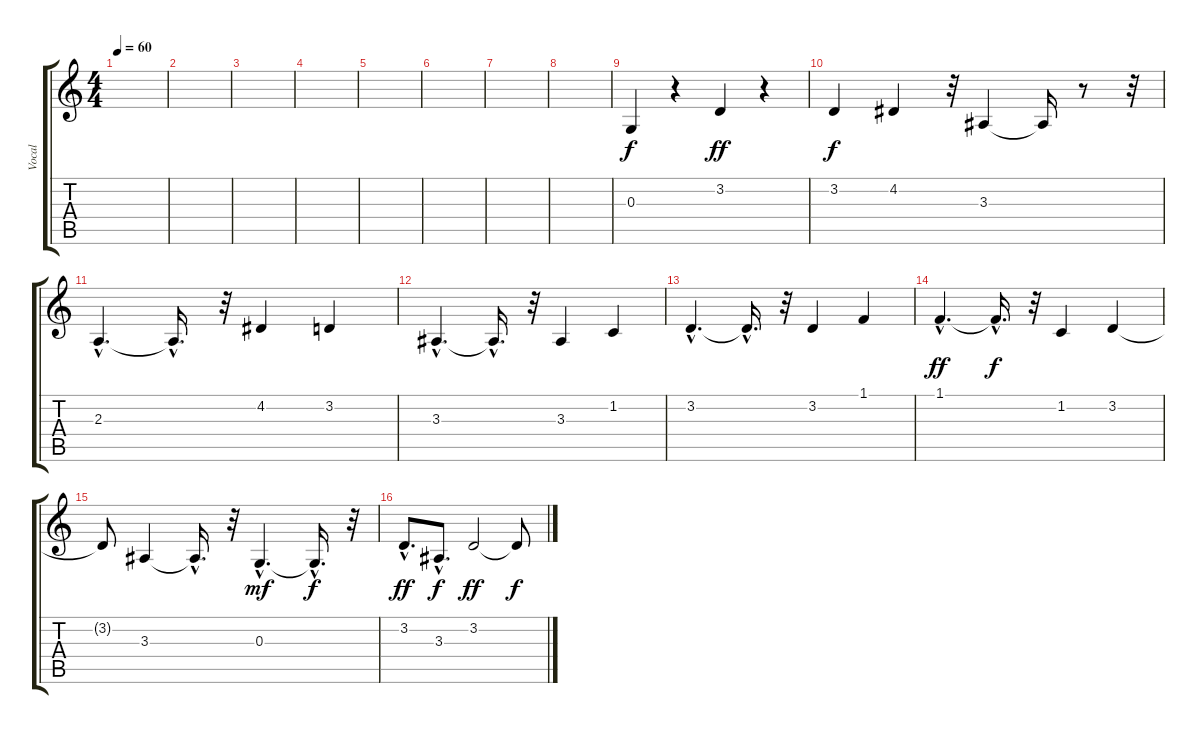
\track ("Vocal" "Vocal") {instrument blownbottle}
\staff {score tabs}
\tuning (E4 B3 G3 D3 A2 E2) {hide}
\ts (4 4)
\tempo 60
\clef g2
\ks c
|
|
|
|
|
|
|
|
0.3.4 r.4 3.2.4{dy ff} r.4 |
3.2.4{dy f} 4.2.4 r.32 3.3.4 3.3{t}.16 r.8 r.32 |
2.3{hac}.4{d} 2.3{hac t}.16{d} r.32 4.2.4 3.2.4 |
3.3{hac}.4{d} 3.3{hac t}.16{d} r.32 3.3.4 1.2.4 |
3.2{hac}.4{d} 3.2{hac t}.16{d} r.32 3.2.4 1.1.4 |
1.1{hac}.4{d dy ff} 1.1{hac t}.16{d dy f} r.32 1.2.4 3.2.4 |
3.2{t}.8 3.3.4 3.3{hac t}.16{d} r.32 0.3{hac}.4{d dy mf} 0.3{hac t}.16{d dy f} r.32 |
3.2{hac}.8{d dy ff} 3.3{hac}.8{d dy f} 3.2.2{dy ff} 3.2{t}.8{dy f}
